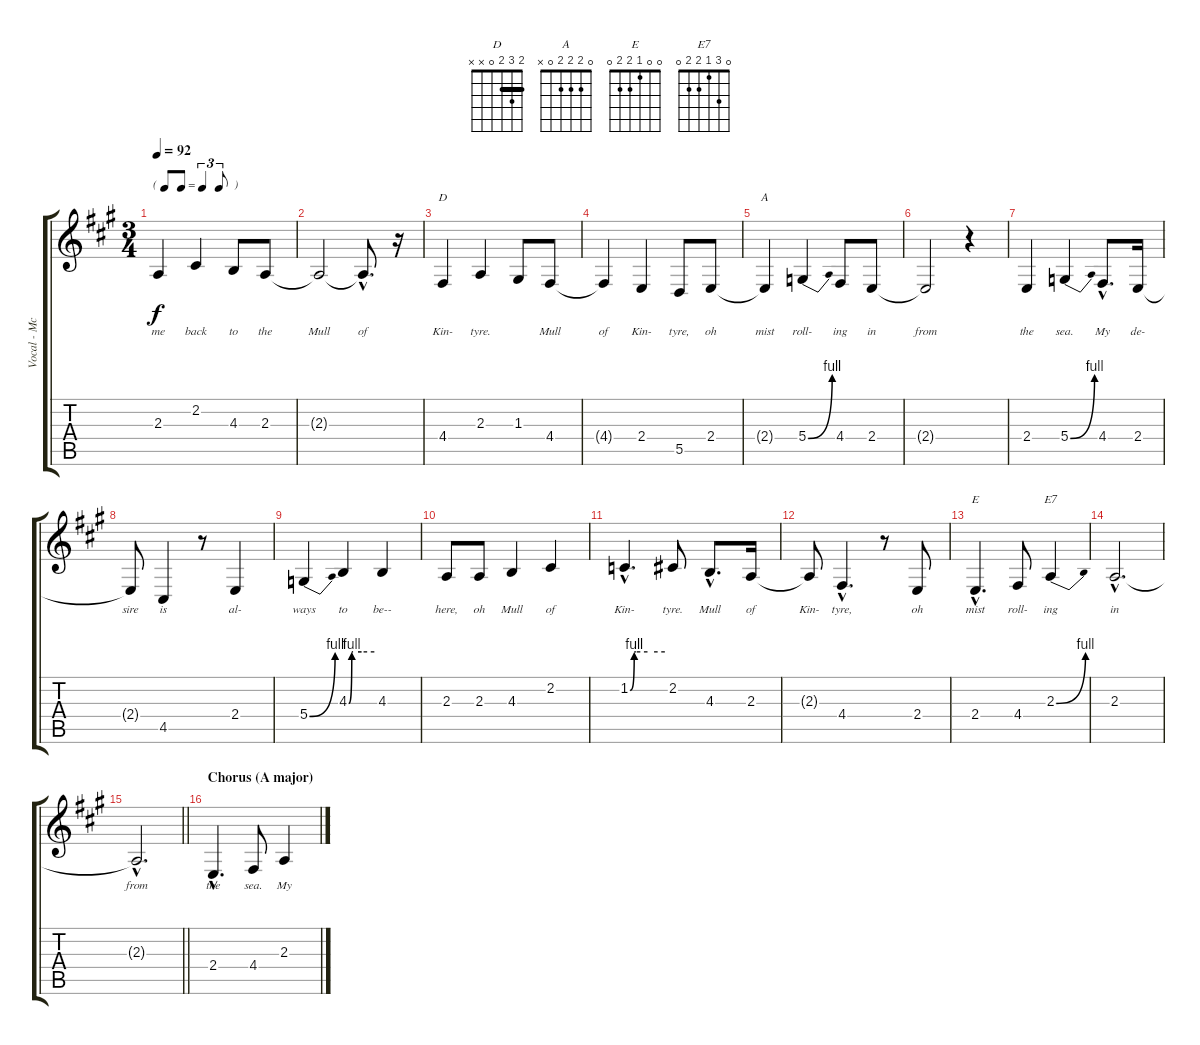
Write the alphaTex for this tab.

\track ("Vocal - McCartney" "Vocal - Mc") {instrument altosax}
\staff {score tabs}
\tuning (E4 B3 G3 D3 A2 E2) {hide}
\chord ("D" 2 3 2 0 x x) {barre 2}
\chord ("A" 0 2 2 2 0 x)
\chord ("E" 0 0 1 2 2 0)
\chord ("E7" 0 3 1 2 2 0)
\ts (3 4)
\tf triplet8th
\tempo 92
\clef g2
\ks a
2.3.4{lyrics (0 "me") lyrics (1 "") lyrics (2 "") lyrics (3 "") lyrics (4 "") dy f} 2.2.4{lyrics (0 "back") lyrics (1 "") lyrics (2 "") lyrics (3 "") lyrics (4 "")} 4.3.8{lyrics (0 "to") lyrics (1 "") lyrics (2 "") lyrics (3 "") lyrics (4 "")} 2.3.8{lyrics (0 "the") lyrics (1 "") lyrics (2 "") lyrics (3 "") lyrics (4 "")} |
2.3{t}.2{lyrics (0 "Mull") lyrics (1 "") lyrics (2 "") lyrics (3 "") lyrics (4 "")} 2.3{hac t}.8{d lyrics (0 "of") lyrics (1 "") lyrics (2 "") lyrics (3 "") lyrics (4 "")} r.16 |
4.4.4{ch "D" lyrics (0 "Kin-") lyrics (1 "") lyrics (2 "") lyrics (3 "") lyrics (4 "")} 2.3.4{lyrics (0 "tyre.") lyrics (1 "") lyrics (2 "") lyrics (3 "") lyrics (4 "")} 1.3.8{lyrics (0 "") lyrics (1 "") lyrics (2 "") lyrics (3 "") lyrics (4 "")} 4.4.8{lyrics (0 "Mull") lyrics (1 "") lyrics (2 "") lyrics (3 "") lyrics (4 "")} |
4.4{t}.4{lyrics (0 "of") lyrics (1 "") lyrics (2 "") lyrics (3 "") lyrics (4 "")} 2.4.4{lyrics (0 "Kin-") lyrics (1 "") lyrics (2 "") lyrics (3 "") lyrics (4 "")} 5.5.8{lyrics (0 "tyre,") lyrics (1 "") lyrics (2 "") lyrics (3 "") lyrics (4 "")} 2.4.8{lyrics (0 "oh") lyrics (1 "") lyrics (2 "") lyrics (3 "") lyrics (4 "")} |
2.4{t}.4{ch "A" lyrics (0 "mist") lyrics (1 "") lyrics (2 "") lyrics (3 "") lyrics (4 "")} 5.4{be (bend 0 0 60 4)}.4{lyrics (0 "roll-") lyrics (1 "") lyrics (2 "") lyrics (3 "") lyrics (4 "")} 4.4.8{lyrics (0 "ing") lyrics (1 "") lyrics (2 "") lyrics (3 "") lyrics (4 "")} 2.4.8{lyrics (0 "in") lyrics (1 "") lyrics (2 "") lyrics (3 "") lyrics (4 "")} |
2.4{t}.2{lyrics (0 "from") lyrics (1 "") lyrics (2 "") lyrics (3 "") lyrics (4 "")} r.4 |
2.4.4{lyrics (0 "the") lyrics (1 "") lyrics (2 "") lyrics (3 "") lyrics (4 "")} 5.4{be (bend 0 0 60 4)}.4{lyrics (0 "sea.") lyrics (1 "") lyrics (2 "") lyrics (3 "") lyrics (4 "")} 4.4{hac}.8{d lyrics (0 "My") lyrics (1 "") lyrics (2 "") lyrics (3 "") lyrics (4 "")} 2.4.16{lyrics (0 "de-") lyrics (1 "") lyrics (2 "") lyrics (3 "") lyrics (4 "")} |
2.4{t}.8{lyrics (0 "sire") lyrics (1 "") lyrics (2 "") lyrics (3 "") lyrics (4 "")} 4.5.4{lyrics (0 "is") lyrics (1 "") lyrics (2 "") lyrics (3 "") lyrics (4 "")} r.8 2.4.4{lyrics (0 "al-") lyrics (1 "") lyrics (2 "") lyrics (3 "") lyrics (4 "")} |
5.4{be (bend 0 0 60 4)}.4{lyrics (0 "ways") lyrics (1 "") lyrics (2 "") lyrics (3 "") lyrics (4 "")} 4.3{be (custom 0 0 7 4 10 4 30 4 60 4)}.4{lyrics (0 "to") lyrics (1 "") lyrics (2 "") lyrics (3 "") lyrics (4 "")} 4.3.4{lyrics (0 "be--") lyrics (1 "") lyrics (2 "") lyrics (3 "") lyrics (4 "")} |
2.3.8{lyrics (0 "here,") lyrics (1 "") lyrics (2 "") lyrics (3 "") lyrics (4 "")} 2.3.8{lyrics (0 "oh") lyrics (1 "") lyrics (2 "") lyrics (3 "") lyrics (4 "")} 4.3.4{lyrics (0 "Mull") lyrics (1 "") lyrics (2 "") lyrics (3 "") lyrics (4 "")} 2.2.4{lyrics (0 "of") lyrics (1 "") lyrics (2 "") lyrics (3 "") lyrics (4 "")} |
1.2{be (custom 0 0 7 4 10 4 30 4 60 4) hac}.4{d lyrics (0 "Kin-") lyrics (1 "") lyrics (2 "") lyrics (3 "") lyrics (4 "")} 2.2.8{lyrics (0 "tyre.") lyrics (1 "") lyrics (2 "") lyrics (3 "") lyrics (4 "")} 4.3{hac}.8{d lyrics (0 "Mull") lyrics (1 "") lyrics (2 "") lyrics (3 "") lyrics (4 "")} 2.3.16{lyrics (0 "of") lyrics (1 "") lyrics (2 "") lyrics (3 "") lyrics (4 "")} |
2.3{t}.8{lyrics (0 "Kin-") lyrics (1 "") lyrics (2 "") lyrics (3 "") lyrics (4 "")} 4.4{hac}.4{d lyrics (0 "tyre,") lyrics (1 "") lyrics (2 "") lyrics (3 "") lyrics (4 "")} r.8 2.4.8{lyrics (0 "oh") lyrics (1 "") lyrics (2 "") lyrics (3 "") lyrics (4 "")} |
2.4{hac}.4{d ch "E" lyrics (0 "mist") lyrics (1 "") lyrics (2 "") lyrics (3 "") lyrics (4 "")} 4.4.8{lyrics (0 "roll-") lyrics (1 "") lyrics (2 "") lyrics (3 "") lyrics (4 "")} 2.3{be (bend 0 0 60 4)}.4{ch "E7" lyrics (0 "ing") lyrics (1 "") lyrics (2 "") lyrics (3 "") lyrics (4 "")} |
2.3{hac}.2{d lyrics (0 "in") lyrics (1 "") lyrics (2 "") lyrics (3 "") lyrics (4 "")} |
\barLineRight lightlight
2.3{hac t}.2{d lyrics (0 "from") lyrics (1 "") lyrics (2 "") lyrics (3 "") lyrics (4 "")} |
\section ("" "Chorus (A major)")
2.4{hac}.4{d lyrics (0 "the") lyrics (1 "") lyrics (2 "") lyrics (3 "") lyrics (4 "")} 4.4.8{lyrics (0 "sea.") lyrics (1 "") lyrics (2 "") lyrics (3 "") lyrics (4 "")} 2.3.4{lyrics (0 "My") lyrics (1 "") lyrics (2 "") lyrics (3 "") lyrics (4 "")}
